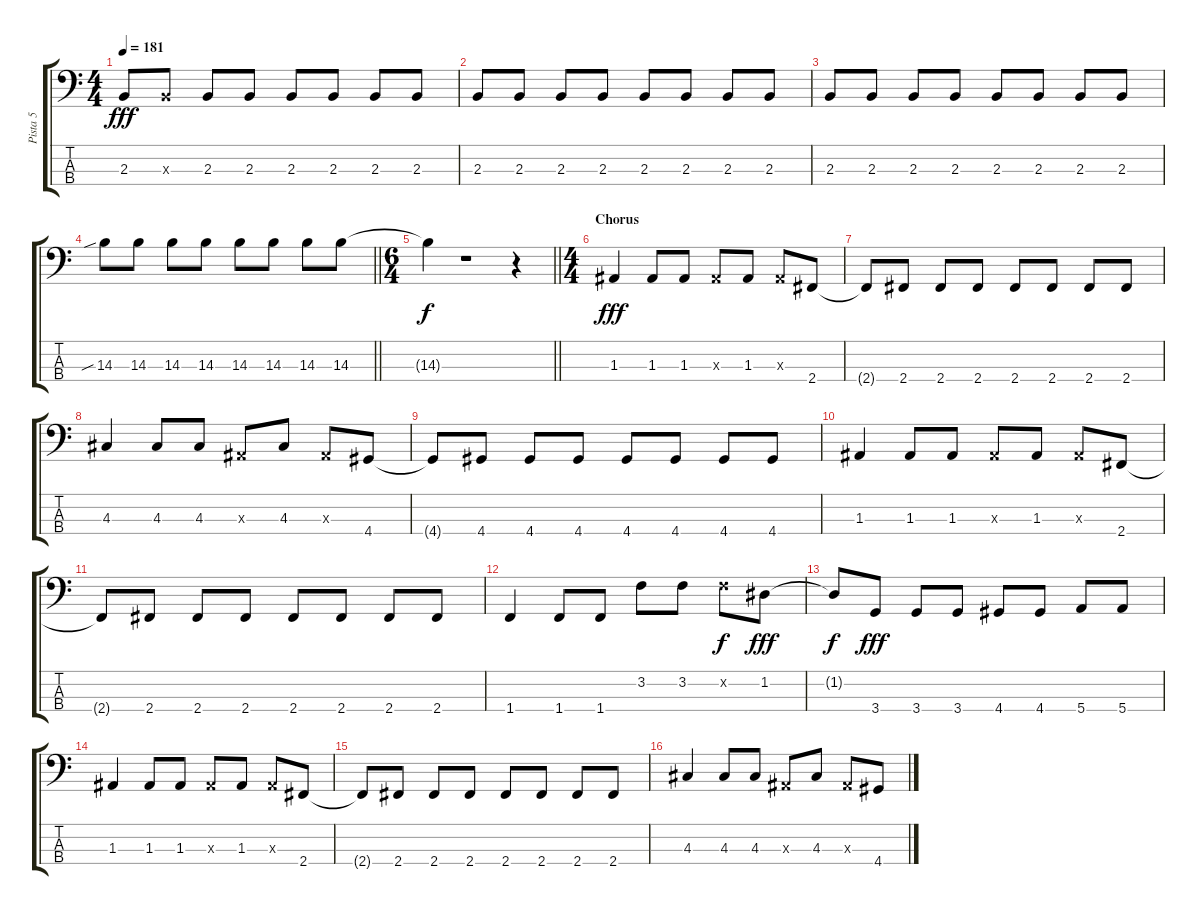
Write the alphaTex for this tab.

\track ("Pista 5" "Pista 5") {instrument electricbassfinger}
\staff {score tabs}
\tuning (G2 D2 A1 E1) {hide}
\ts (4 4)
\tempo 181
\clef f4
\ks c
2.3.8{dy fff} 2.3{x}.8 2.3.8 2.3.8 2.3.8 2.3.8 2.3.8 2.3.8 |
2.3.8 2.3.8 2.3.8 2.3.8 2.3.8 2.3.8 2.3.8 2.3.8 |
2.3.8 2.3.8 2.3.8 2.3.8 2.3.8 2.3.8 2.3.8 2.3.8 |
\barLineRight lightlight
14.3{sib}.8 14.3.8 14.3.8 14.3.8 14.3.8 14.3.8 14.3.8 14.3.8 |
\ts (6 4)
\barLineRight lightlight
14.3{t}.4{dy f} r.1 r.4 |
\ts (4 4)
\section ("" "Chorus")
1.3.4{dy fff} 1.3.8 1.3.8 1.3{x}.8 1.3.8 1.3{x}.8 2.4.8 |
2.4{t}.8 2.4.8 2.4.8 2.4.8 2.4.8 2.4.8 2.4.8 2.4.8 |
4.3.4 4.3.8 4.3.8 1.3{x}.8 4.3.8 1.3{x}.8 4.4.8 |
4.4{t}.8 4.4.8 4.4.8 4.4.8 4.4.8 4.4.8 4.4.8 4.4.8 |
1.3.4 1.3.8 1.3.8 1.3{x}.8 1.3.8 1.3{x}.8 2.4.8 |
2.4{t}.8 2.4.8 2.4.8 2.4.8 2.4.8 2.4.8 2.4.8 2.4.8 |
1.4.4 1.4.8 1.4.8 3.2.8 3.2.8 3.2{x}.8{dy f} 1.2.8{dy fff} |
1.2{t}.8{dy f} 3.4.8{dy fff} 3.4.8 3.4.8 4.4.8 4.4.8 5.4.8 5.4.8 |
1.3.4 1.3.8 1.3.8 1.3{x}.8 1.3.8 1.3{x}.8 2.4.8 |
2.4{t}.8 2.4.8 2.4.8 2.4.8 2.4.8 2.4.8 2.4.8 2.4.8 |
4.3.4 4.3.8 4.3.8 1.3{x}.8 4.3.8 1.3{x}.8 4.4.8
